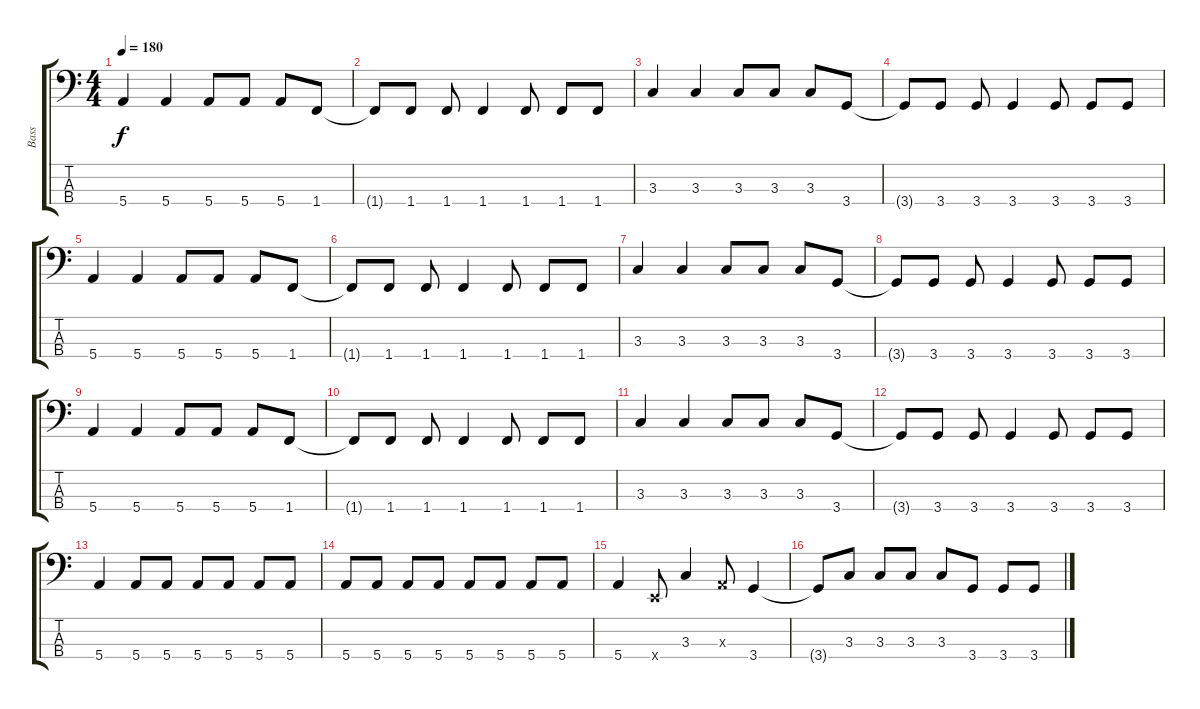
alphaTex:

\track ("Bass" "Bass") {instrument electricbasspick}
\staff {score tabs}
\tuning (G2 D2 A1 E1) {hide}
\ts (4 4)
\tempo 180
\clef f4
\ks c
5.4.4{dy f} 5.4.4 5.4.8 5.4.8 5.4.8 1.4.8 |
1.4{t}.8 1.4.8 1.4.8 1.4.4 1.4.8 1.4.8 1.4.8 |
3.3.4 3.3.4 3.3.8 3.3.8 3.3.8 3.4.8 |
3.4{t}.8 3.4.8 3.4.8 3.4.4 3.4.8 3.4.8 3.4.8 |
5.4.4 5.4.4 5.4.8 5.4.8 5.4.8 1.4.8 |
1.4{t}.8 1.4.8 1.4.8 1.4.4 1.4.8 1.4.8 1.4.8 |
3.3.4 3.3.4 3.3.8 3.3.8 3.3.8 3.4.8 |
3.4{t}.8 3.4.8 3.4.8 3.4.4 3.4.8 3.4.8 3.4.8 |
5.4.4 5.4.4 5.4.8 5.4.8 5.4.8 1.4.8 |
1.4{t}.8 1.4.8 1.4.8 1.4.4 1.4.8 1.4.8 1.4.8 |
3.3.4 3.3.4 3.3.8 3.3.8 3.3.8 3.4.8 |
3.4{t}.8 3.4.8 3.4.8 3.4.4 3.4.8 3.4.8 3.4.8 |
5.4.4 5.4.8 5.4.8 5.4.8 5.4.8 5.4.8 5.4.8 |
5.4.8 5.4.8 5.4.8 5.4.8 5.4.8 5.4.8 5.4.8 5.4.8 |
5.4.4 0.4{x}.8 3.3.4 0.3{x}.8 3.4.4 |
3.4{t}.8 3.3.8 3.3.8 3.3.8 3.3.8 3.4.8 3.4.8 3.4.8
